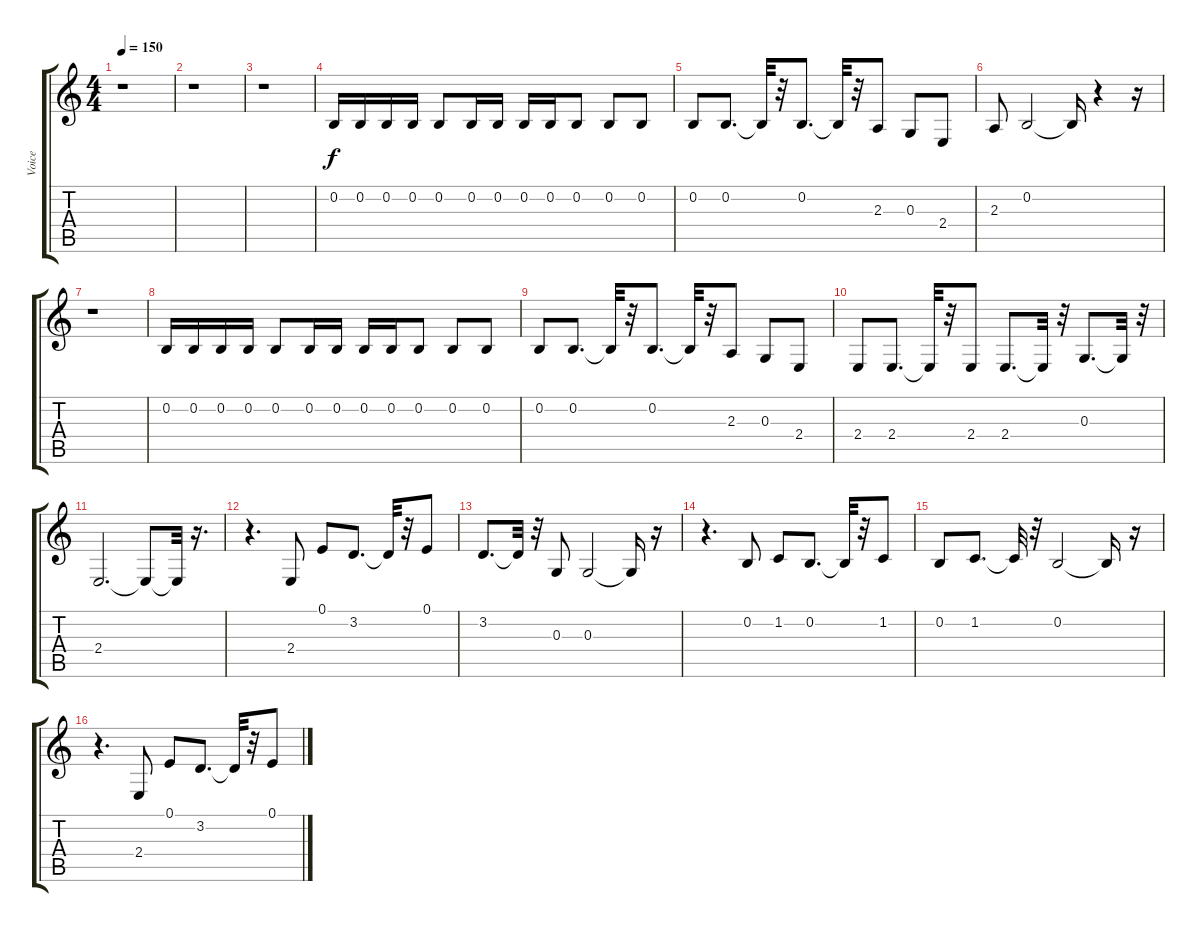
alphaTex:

\track ("Voice" "Voice") {instrument fx5brightness}
\staff {score tabs}
\tuning (E4 B3 G3 D3 A2 E2) {hide}
\ts (4 4)
\tempo 150
\clef g2
\ks c
r.1{dy f} |
r.1 |
r.1 |
0.2.16 0.2.16 0.2.16 0.2.16 0.2.8 0.2.16 0.2.16 0.2.16 0.2.16 0.2.8 0.2.8 0.2.8 |
0.2.8 0.2.8{d} 0.2{t}.32 r.32 0.2.8{d} 0.2{t}.32 r.32 2.3.8 0.3.8 2.4.8 |
2.3.8 0.2.2 0.2{t}.16 r.4 r.16 |
r.1 |
0.2.16 0.2.16 0.2.16 0.2.16 0.2.8 0.2.16 0.2.16 0.2.16 0.2.16 0.2.8 0.2.8 0.2.8 |
0.2.8 0.2.8{d} 0.2{t}.32 r.32 0.2.8{d} 0.2{t}.32 r.32 2.3.8 0.3.8 2.4.8 |
2.4.8 2.4.8{d} 2.4{t}.32 r.32 2.4.8 2.4.8{d} 2.4{t}.32 r.32 0.3.8{d} 0.3{t}.32 r.32 |
2.4.2{d} 2.4{t}.8 2.4{t}.32 r.16{d} |
r.4{d} 2.4.8 0.1.8 3.2.8{d} 3.2{t}.32 r.32 0.1.8 |
3.2.8{d} 3.2{t}.32 r.32 0.3.8 0.3.2 0.3{t}.16 r.16 |
r.4{d} 0.2.8 1.2.8 0.2.8{d} 0.2{t}.32 r.32 1.2.8 |
0.2.8 1.2.8{d} 1.2{t}.32 r.32 0.2.2 0.2{t}.16 r.16 |
r.4{d} 2.4.8 0.1.8 3.2.8{d} 3.2{t}.32 r.32 0.1.8
